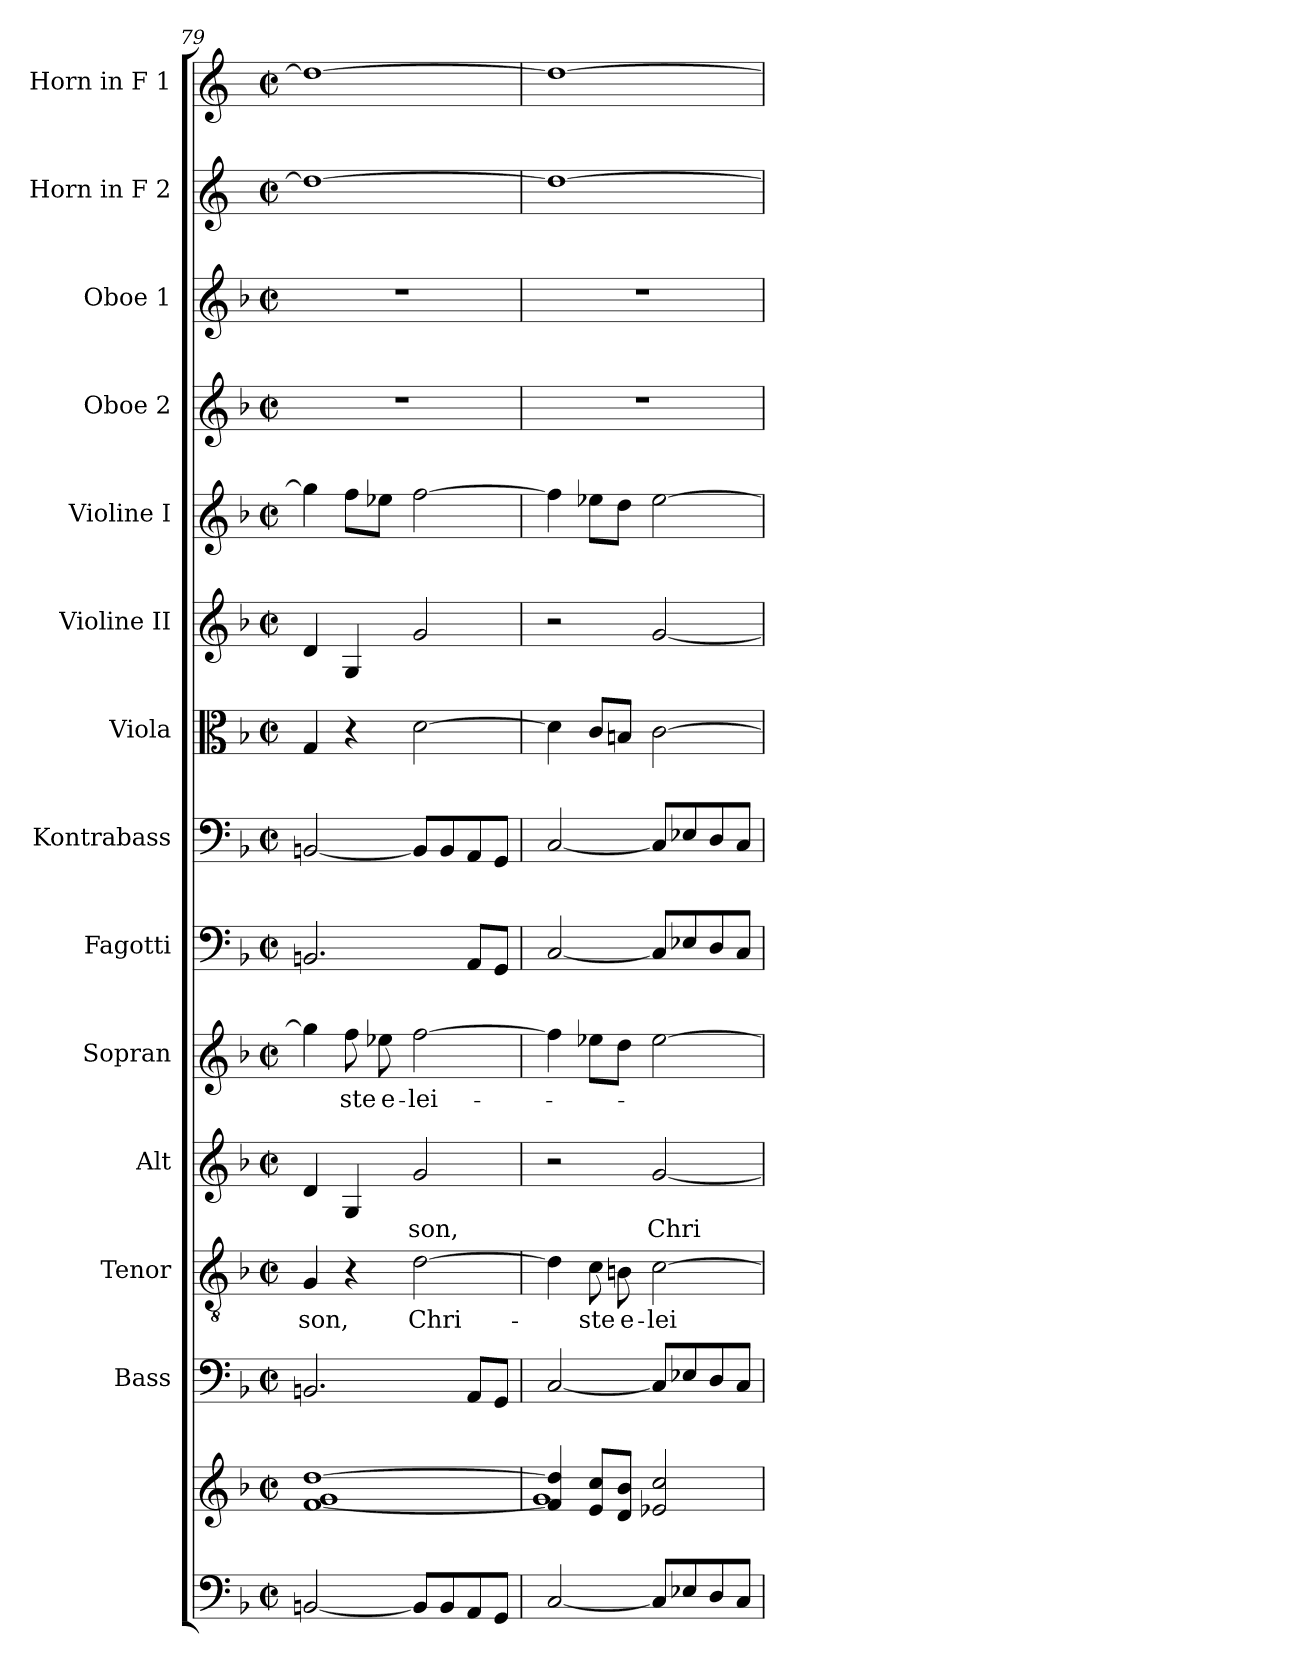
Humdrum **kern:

**kern	**kern	**kern	**kern	**text	**kern	**text	**kern	**text	**kern	**kern	**kern	**kern	**kern	**kern	**kern	**kern	**kern
*part14	*part14	*part13	*part12	*part12	*part11	*part11	*part10	*part10	*part9	*part8	*part7	*part6	*part5	*part4	*part3	*part2	*part1
*staff15	*staff14	*staff13	*staff12	*staff12	*staff11	*staff11	*staff10	*staff10	*staff9	*staff8	*staff7	*staff6	*staff5	*staff4	*staff3	*staff2	*staff1
*	*	*I"Bass	*I"Tenor	*	*I"Alt	*	*I"Sopran	*	*I"Fagotti	*I"Kontrabass	*I"Viola	*I"Violine II	*I"Violine I	*I"Oboe 2	*I"Oboe 1	*I"Horn in F 2	*I"Horn in F 1
*	*	*I'B.	*I'T.	*	*I'A.	*	*I'S.	*	*I'Fg.	*I'Kb.	*I'Vla.	*I'Vl. II	*I'Vl. I	*I'Ob. 2	*I'Ob. 1	*	*
!!LO:PB:g=z
*clefF4	*clefG2	*clefF4	*clefGv2	*	*clefG2	*	*clefG2	*	*clefF4	*clefF4	*clefC3	*clefG2	*clefG2	*clefG2	*clefG2	*clefG2	*clefG2
*	*	*	*	*	*	*	*	*	*	*ITrd7c12	*	*	*	*	*	*ITrd4c7	*ITrd4c7
*k[b-]	*k[b-]	*k[b-]	*k[b-]	*	*k[b-]	*	*k[b-]	*	*k[b-]	*k[b-]	*k[b-]	*k[b-]	*k[b-]	*k[b-]	*k[b-]	*k[b-]	*k[b-]
*F:	*F:	*F:	*F:	*	*F:	*	*F:	*	*F:	*F:	*F:	*F:	*F:	*F:	*F:	*F:	*F:
*M2/2	*M2/2	*M2/2	*M2/2	*	*M2/2	*	*M2/2	*	*M2/2	*M2/2	*M2/2	*M2/2	*M2/2	*M2/2	*M2/2	*M2/2	*M2/2
*met(c|)	*met(c|)	*met(c|)	*met(c|)	*	*met(c|)	*	*met(c|)	*	*met(c|)	*met(c|)	*met(c|)	*met(c|)	*met(c|)	*met(c|)	*met(c|)	*met(c|)	*met(c|)
=79	=79	=79	=79	=79	=79	=79	=79	=79	=79	=79	=79	=79	=79	=79	=79	=79	=79
!	!	!	!	!LO:LY:b	!	!	!	!	!	!	!	!	!	!	!	!	!
[2BBn/	[1f 1g [1dd	2.BBn/	4G/	-son,	4d/	.	4gg\]	.	2.BBn/	[2BBBn/	4G/	4d/	4gg\]	1r	1r	1g_	1g_
!	!	!	!	!	!	!	!	!LO:LY:b	!	!	!	!	!	!	!	!	!
.	.	.	4r	.	4G/	.	8ff\	-ste	.	.	4r	4G/	8ff\L	.	.	.	.
!	!	!	!	!	!	!	!	!LO:LY:b	!	!	!	!	!	!	!	!	!
.	.	.	.	.	.	.	8ee-X\	e-	.	.	.	.	8ee-X\J	.	.	.	.
!	!	!	!	!LO:LY:b	!	!LO:LY:b	!	!LO:LY:b	!	!	!	!	!	!	!	!	!
8BB/L]	.	.	[2d\	Chri-	2g/	-son,	[2ff\	-lei-	.	8BBB/L]	[2d\	2g/	[2ff\	.	.	.	.
8BB/	.	.	.	.	.	.	.	.	.	8BBB/	.	.	.	.	.	.	.
8AA/	.	8AA/L	.	.	.	.	.	.	8AA/L	8AAA/	.	.	.	.	.	.	.
8GG/J	.	8GG/J	.	.	.	.	.	.	8GG/J	8GGG/J	.	.	.	.	.	.	.
=80	=80	=80	=80	=80	=80	=80	=80	=80	=80	=80	=80	=80	=80	=80	=80	=80	=80
*	*^	*	*	*	*	*	*	*	*	*	*	*	*	*	*	*	*
[2C/	4f/] 4dd/]	1g	[2C/	4d\]	.	2r	.	4ff\]	.	[2C/	[2CC/	4d\]	2r	4ff\]	1r	1r	1g_	1g_
!	!	!	!	!	!LO:LY:b	!	!	!	!	!	!	!	!	!	!	!	!	!
.	8e/ 8cc/L	.	.	8c\	-ste	.	.	8ee-X\L	.	.	.	8c/L	.	8ee-X\L	.	.	.	.
!	!	!	!	!	!LO:LY:b	!	!	!	!	!	!	!	!	!	!	!	!	!
.	8d/ 8b-/J	.	.	8Bn\	e-	.	.	8dd\J	.	.	.	8Bn/J	.	8dd\J	.	.	.	.
!	!	!	!	!	!LO:LY:b	!	!LO:LY:b	!	!	!	!	!	!	!	!	!	!	!
8C/L]	2e-X/ 2cc/	.	8C/L]	[2c\	-lei-	[2g/	Chri-	[2ee-\	.	8C/L]	8CC/L]	[2c\	[2g/	[2ee-\	.	.	.	.
8E-X/	.	.	8E-X/	.	.	.	.	.	.	8E-X/	8EE-X/	.	.	.	.	.	.	.
8D/	.	.	8D/	.	.	.	.	.	.	8D/	8DD/	.	.	.	.	.	.	.
8C/J	.	.	8C/J	.	.	.	.	.	.	8C/J	8CC/J	.	.	.	.	.	.	.
*	*v	*v	*	*	*	*	*	*	*	*	*	*	*	*	*	*	*	*
=	=	=	=	=	=	=	=	=	=	=	=	=	=	=	=	=	=
*-	*-	*-	*-	*-	*-	*-	*-	*-	*-	*-	*-	*-	*-	*-	*-	*-	*-
